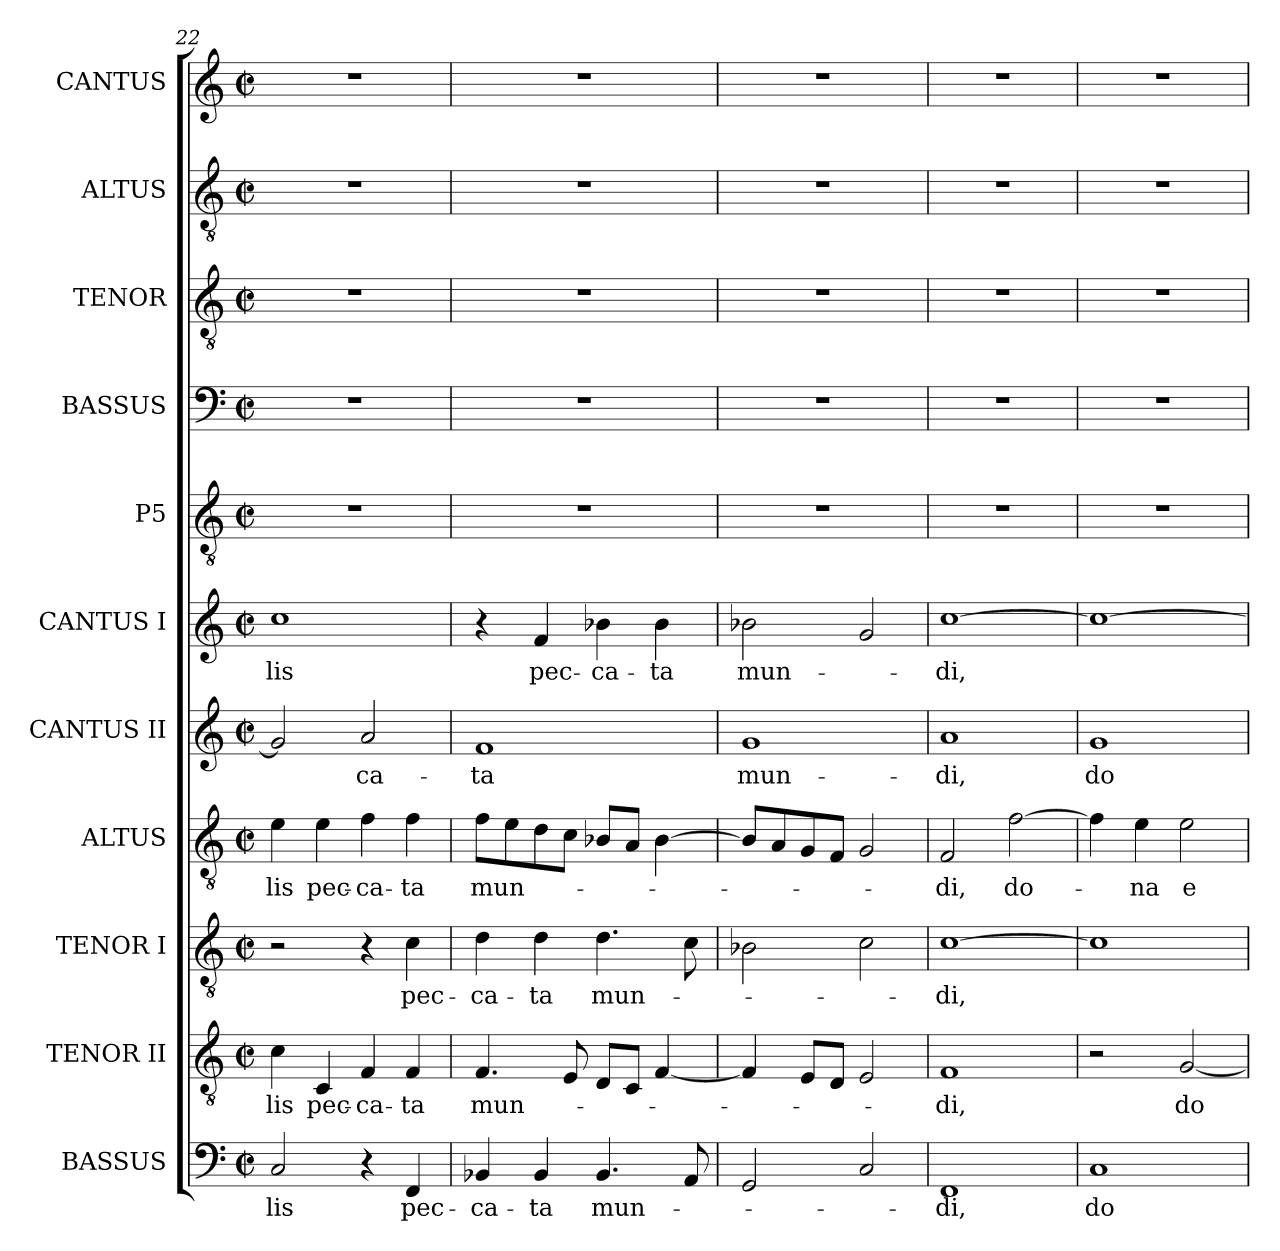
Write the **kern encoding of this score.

**kern	**text	**kern	**text	**kern	**text	**kern	**text	**kern	**text	**kern	**text	**kern	**kern	**kern	**kern	**kern
*part11	*part11	*part10	*part10	*part9	*part9	*part8	*part8	*part7	*part7	*part6	*part6	*part5	*part4	*part3	*part2	*part1
*staff11	*staff11	*staff10	*staff10	*staff9	*staff9	*staff8	*staff8	*staff7	*staff7	*staff6	*staff6	*staff5	*staff4	*staff3	*staff2	*staff1
*I"BASSUS	*	*I"TENOR II	*	*I"TENOR I	*	*I"ALTUS	*	*I"CANTUS II	*	*I"CANTUS I	*	*I"P5	*I"BASSUS	*I"TENOR	*I"ALTUS	*I"CANTUS
*I'B.	*	*I'T. II	*	*I'T. I	*	*I'A.	*	*I'C. II	*	*I'C. I	*	*	*I'B.	*I'T.	*I'A.	*I'C.
*clefF4	*	*clefGv2	*	*clefGv2	*	*clefGv2	*	*clefG2	*	*clefG2	*	*clefGv2	*clefF4	*clefGv2	*clefGv2	*clefG2
*	*	*ITrd7c12	*	*ITrd7c12	*	*ITrd7c12	*	*	*	*	*	*ITrd7c12	*	*ITrd7c12	*ITrd7c12	*
*k[]	*	*k[]	*	*k[]	*	*k[]	*	*k[]	*	*k[]	*	*k[]	*k[]	*k[]	*k[]	*k[]
*a:	*	*a:	*	*a:	*	*a:	*	*a:	*	*a:	*	*a:	*a:	*a:	*a:	*a:
*M2/2	*	*M2/2	*	*M2/2	*	*M2/2	*	*M2/2	*	*M2/2	*	*M2/2	*M2/2	*M2/2	*M2/2	*M2/2
*met(c|)	*	*met(c|)	*	*met(c|)	*	*met(c|)	*	*met(c|)	*	*met(c|)	*	*met(c|)	*met(c|)	*met(c|)	*met(c|)	*met(c|)
=22	=22	=22	=22	=22	=22	=22	=22	=22	=22	=22	=22	=22	=22	=22	=22	=22
!	!LO:LY:b:color=#000000	!	!	!	!	!	!	!	!	!	!	!	!	!	!	!
!	!	!	!LO:LY:b:color=#000000	!	!	!	!	!	!	!	!	!	!	!	!	!
!	!	!	!	!	!	!	!LO:LY:b:color=#000000	!	!	!	!	!	!	!	!	!
!	!	!	!	!	!	!	!	!	!	!	!LO:LY:b:color=#000000	!	!	!	!	!
2Ci/	-lis	4Ci\	-lis	2r	.	4Ei\	-lis	2gi/]	.	1cci	-lis	1r	1r	1r	1r	1r
!	!	!	!LO:LY:b:color=#000000	!	!	!	!	!	!	!	!	!	!	!	!	!
!	!	!	!	!	!	!	!LO:LY:b:color=#000000	!	!	!	!	!	!	!	!	!
.	.	4CCi/	pec-	.	.	4Ei\	pec-	.	.	.	.	.	.	.	.	.
!	!	!	!LO:LY:b:color=#000000	!	!	!	!	!	!	!	!	!	!	!	!	!
!	!	!	!	!	!	!	!LO:LY:b:color=#000000	!	!	!	!	!	!	!	!	!
!	!	!	!	!	!	!	!	!	!LO:LY:b:color=#000000	!	!	!	!	!	!	!
4r	.	4FFi/	-ca-	4r	.	4Fi\	-ca-	2ai/	-ca-	.	.	.	.	.	.	.
!	!LO:LY:b:color=#000000	!	!	!	!	!	!	!	!	!	!	!	!	!	!	!
!	!	!	!LO:LY:b:color=#000000	!	!	!	!	!	!	!	!	!	!	!	!	!
!	!	!	!	!	!LO:LY:b:color=#000000	!	!	!	!	!	!	!	!	!	!	!
!	!	!	!	!	!	!	!LO:LY:b:color=#000000	!	!	!	!	!	!	!	!	!
4FFi/	pec-	4FFi/	-ta	4Ci\	pec-	4Fi\	-ta	.	.	.	.	.	.	.	.	.
=23	=23	=23	=23	=23	=23	=23	=23	=23	=23	=23	=23	=23	=23	=23	=23	=23
!	!LO:LY:b:color=#000000	!	!	!	!	!	!	!	!	!	!	!	!	!	!	!
!	!	!	!LO:LY:b:color=#000000	!	!	!	!	!	!	!	!	!	!	!	!	!
!	!	!	!	!	!LO:LY:b:color=#000000	!	!	!	!	!	!	!	!	!	!	!
!	!	!	!	!	!	!	!LO:LY:b:color=#000000	!	!	!	!	!	!	!	!	!
!	!	!	!	!	!	!	!	!	!LO:LY:b:color=#000000	!	!	!	!	!	!	!
4BB-Xi/	-ca-	4.FFi/	mun-	4Di\	-ca-	8Fi\L	mun-	1fi	-ta	4r	.	1r	1r	1r	1r	1r
.	.	.	.	.	.	8Ei\	.	.	.	.	.	.	.	.	.	.
!	!LO:LY:b:color=#000000	!	!	!	!	!	!	!	!	!	!	!	!	!	!	!
!	!	!	!	!	!LO:LY:b:color=#000000	!	!	!	!	!	!	!	!	!	!	!
!	!	!	!	!	!	!	!	!	!	!	!LO:LY:b:color=#000000	!	!	!	!	!
4BB-i/	-ta	.	.	4Di\	-ta	8Di\	.	.	.	4fi/	pec-	.	.	.	.	.
.	.	8EEi/	.	.	.	8Ci\J	.	.	.	.	.	.	.	.	.	.
!	!LO:LY:b:color=#000000	!	!	!	!	!	!	!	!	!	!	!	!	!	!	!
!	!	!	!	!	!LO:LY:b:color=#000000	!	!	!	!	!	!	!	!	!	!	!
!	!	!	!	!	!	!	!	!	!	!	!LO:LY:b:color=#000000	!	!	!	!	!
4.BB-i/	mun-	8DDi/L	.	4.Di\	mun-	8BB-Xi/L	.	.	.	4b-Xi\	-ca-	.	.	.	.	.
.	.	8CCi/J	.	.	.	8AAi/J	.	.	.	.	.	.	.	.	.	.
!	!	!	!	!	!	!	!	!	!	!	!LO:LY:b:color=#000000	!	!	!	!	!
.	.	[4FFi/	.	.	.	[4BB-i\	.	.	.	4b-i\	-ta	.	.	.	.	.
8AAi/	.	.	.	8Ci\	.	.	.	.	.	.	.	.	.	.	.	.
=24	=24	=24	=24	=24	=24	=24	=24	=24	=24	=24	=24	=24	=24	=24	=24	=24
!	!	!	!	!	!	!	!	!	!LO:LY:b:color=#000000	!	!	!	!	!	!	!
!	!	!	!	!	!	!	!	!	!	!	!LO:LY:b:color=#000000	!	!	!	!	!
2GGi/	.	4FFi/]	.	2BB-Xi\	.	8BB-i/L]	.	1gi	mun-	2b-Xi\	mun-	1r	1r	1r	1r	1r
.	.	.	.	.	.	8AAi/	.	.	.	.	.	.	.	.	.	.
.	.	8EEi/L	.	.	.	8GGi/	.	.	.	.	.	.	.	.	.	.
.	.	8DDi/J	.	.	.	8FFi/J	.	.	.	.	.	.	.	.	.	.
2Ci/	.	2EEi/	.	2Ci\	.	2GGi/	.	.	.	2gi/	.	.	.	.	.	.
!!LO:PB:g=z
=25	=25	=25	=25	=25	=25	=25	=25	=25	=25	=25	=25	=25	=25	=25	=25	=25
!	!LO:LY:b:color=#000000	!	!	!	!	!	!	!	!	!	!	!	!	!	!	!
!	!	!	!LO:LY:b:color=#000000	!	!	!	!	!	!	!	!	!	!	!	!	!
!	!	!	!	!	!LO:LY:b:color=#000000	!	!	!	!	!	!	!	!	!	!	!
!	!	!	!	!	!	!	!LO:LY:b:color=#000000	!	!	!	!	!	!	!	!	!
!	!	!	!	!	!	!	!	!	!LO:LY:b:color=#000000	!	!	!	!	!	!	!
!	!	!	!	!	!	!	!	!	!	!	!LO:LY:b:color=#000000	!	!	!	!	!
1FFi	-di,	1FFi	-di,	[1Ci	-di,	2FFi/	-di,	1ai	-di,	[1cci	-di,	1r	1r	1r	1r	1r
!	!	!	!	!	!	!	!LO:LY:b:color=#000000	!	!	!	!	!	!	!	!	!
.	.	.	.	.	.	[2Fi\	do-	.	.	.	.	.	.	.	.	.
=26	=26	=26	=26	=26	=26	=26	=26	=26	=26	=26	=26	=26	=26	=26	=26	=26
!	!LO:LY:b:color=#000000	!	!	!	!	!	!	!	!	!	!	!	!	!	!	!
!	!	!	!	!	!	!	!	!	!LO:LY:b:color=#000000	!	!	!	!	!	!	!
1Ci	do-	2r	.	1Ci]	.	4Fi\]	.	1gi	do-	1cci_	.	1r	1r	1r	1r	1r
!	!	!	!	!	!	!	!LO:LY:b:color=#000000	!	!	!	!	!	!	!	!	!
.	.	.	.	.	.	4Ei\	-na	.	.	.	.	.	.	.	.	.
!	!	!	!LO:LY:b:color=#000000	!	!	!	!	!	!	!	!	!	!	!	!	!
!	!	!	!	!	!	!	!LO:LY:b:color=#000000	!	!	!	!	!	!	!	!	!
.	.	[2GGi/	do-	.	.	2Ei\	e-	.	.	.	.	.	.	.	.	.
=	=	=	=	=	=	=	=	=	=	=	=	=	=	=	=	=
*-	*-	*-	*-	*-	*-	*-	*-	*-	*-	*-	*-	*-	*-	*-	*-	*-
